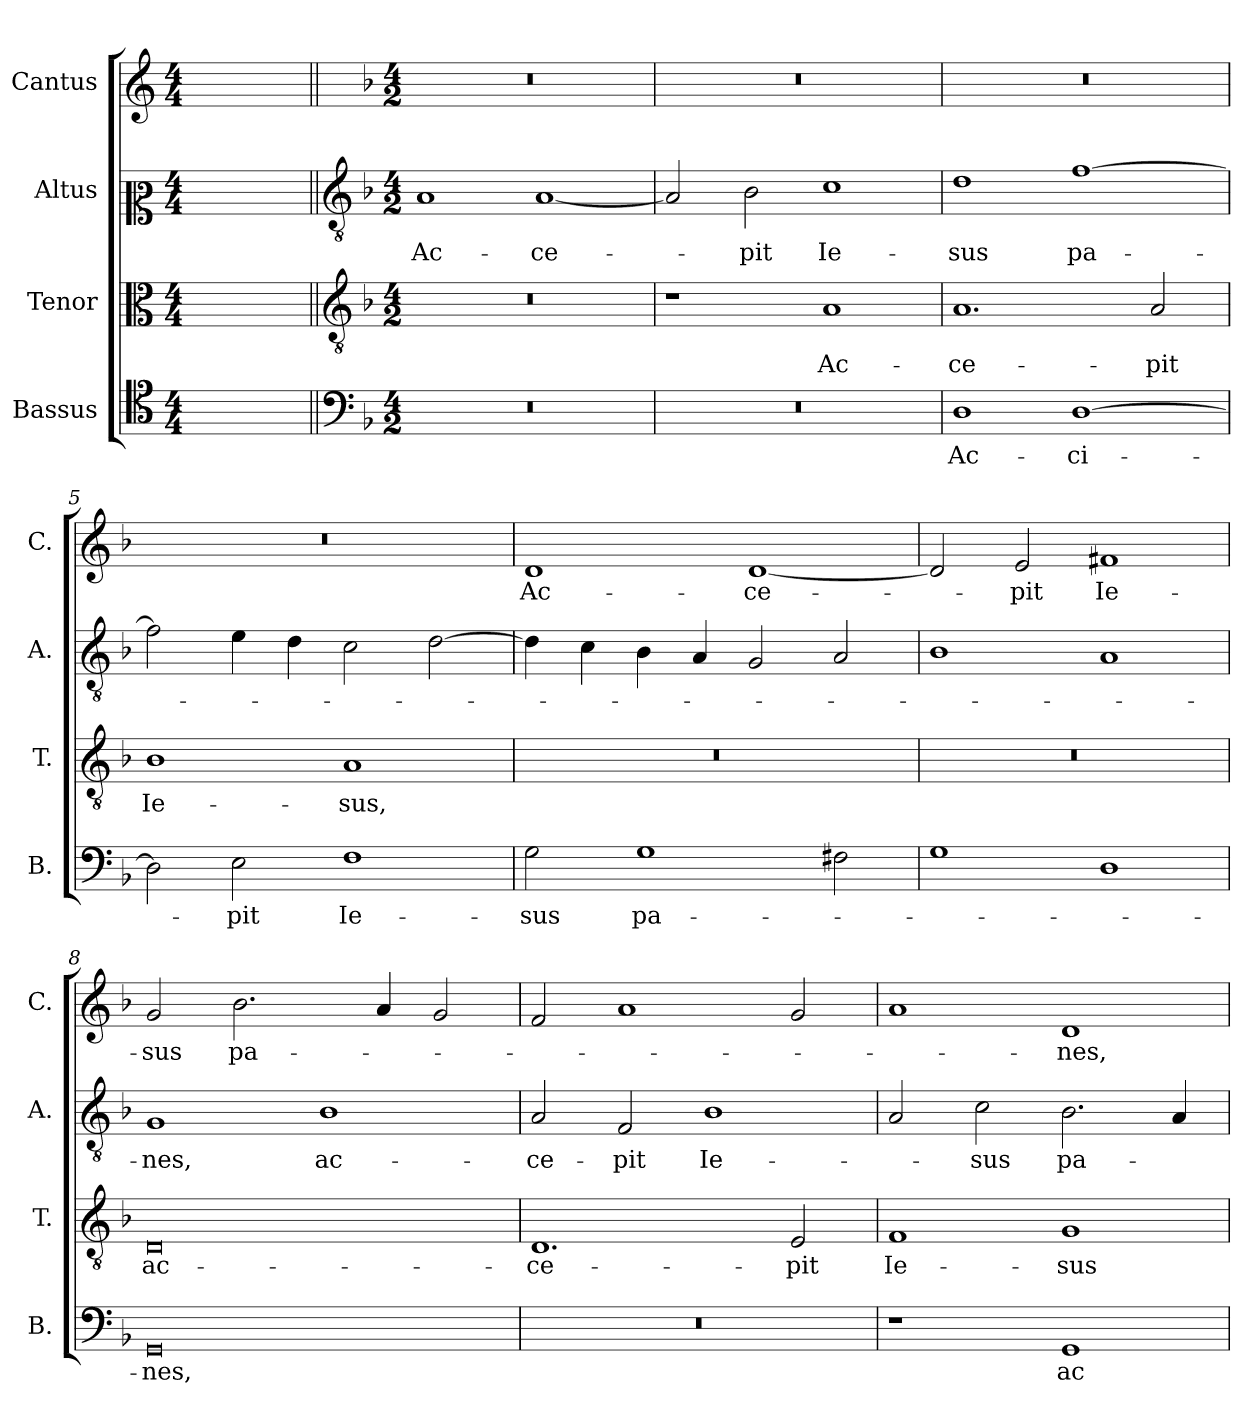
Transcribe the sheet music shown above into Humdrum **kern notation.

**kern	**text	**kern	**text	**kern	**text	**kern	**text
*part4	*part4	*part3	*part3	*part2	*part2	*part1	*part1
*staff4	*staff4	*staff3	*staff3	*staff2	*staff2	*staff1	*staff1
*I"Bassus	*	*I"Tenor	*	*I"Altus	*	*I"Cantus	*
*I'B.	*	*I'T.	*	*I'A.	*	*I'C.	*
*clefC4	*	*clefC3	*	*clefC2	*	*clefG2	*
*	*	*ITrd7c12	*	*ITrd7c12	*	*	*
*k[]	*	*k[]	*	*k[]	*	*k[]	*
*a:	*	*a:	*	*a:	*	*a:	*
*M4/4	*	*M4/4	*	*M4/4	*	*M4/4	*
=1	=1	=1	=1	=1	=1	=1	=1
1ryy	.	1ryy	.	1ryy	.	1ryy	.
=2||	=2||	=2||	=2||	=2||	=2||	=2||	=2||
*clefF4	*	*clefGv2	*	*clefGv2	*	*	*
*k[b-]	*	*k[b-]	*	*k[b-]	*	*k[b-]	*
*F:	*	*F:	*	*F:	*	*F:	*
*M4/2	*	*M4/2	*	*M4/2	*	*M4/2	*
!LO:N:vis=1	!	!LO:N:vis=1	!	!	!LO:LY:b	!LO:N:vis=1	!
0r	.	0r	.	1AA	Ac-	0r	.
!	!	!	!	!	!LO:LY:b	!	!
.	.	.	.	[<1AA	-ce-	.	.
=3	=3	=3	=3	=3	=3	=3	=3
!LO:N:vis=1	!	!	!	!	!	!LO:N:vis=1	!
0r	.	1r	.	2AA/]	.	0r	.
!	!	!	!	!	!LO:LY:b	!	!
.	.	.	.	2BB-\	-pit	.	.
!	!	!	!LO:LY:b	!	!LO:LY:b	!	!
.	.	1AA	Ac-	1C	Ie-	.	.
=4	=4	=4	=4	=4	=4	=4	=4
!	!LO:LY:b	!	!LO:LY:b	!	!LO:LY:b	!LO:N:vis=1	!
1D	Ac-	1.AA	-ce-	1D	-sus	0r	.
!	!LO:LY:b	!	!	!	!LO:LY:b	!	!
[>1D	-ci-	.	.	[>1F	pa-	.	.
!	!	!	!LO:LY:b	!	!	!	!
.	.	2AA/	-pit	.	.	.	.
=5	=5	=5	=5	=5	=5	=5	=5
!	!	!	!LO:LY:b	!	!	!LO:N:vis=1	!
2D\]	.	1BB-	Ie-	2F\]	.	0r	.
!	!LO:LY:b	!	!	!	!	!	!
2E\	-pit	.	.	4E\	.	.	.
.	.	.	.	4D\	.	.	.
!	!LO:LY:b	!	!LO:LY:b	!	!	!	!
1F	Ie-	1AA	-sus,	2C\	.	.	.
.	.	.	.	[>2D\	.	.	.
!!LO:LB:g=z
=6	=6	=6	=6	=6	=6	=6	=6
!	!LO:LY:b	!LO:N:vis=1	!	!	!	!	!LO:LY:b
2G\	-sus	0r	.	4D\]	.	1d	Ac-
.	.	.	.	4C\	.	.	.
!	!LO:LY:b	!	!	!	!	!	!
1G	pa-	.	.	4BB-\	.	.	.
.	.	.	.	4AA/	.	.	.
!	!	!	!	!	!	!	!LO:LY:b
.	.	.	.	2GG/	.	[<1d	-ce-
2F#X\	.	.	.	2AA/	.	.	.
=7	=7	=7	=7	=7	=7	=7	=7
!	!	!LO:N:vis=1	!	!	!	!	!
1G	.	0r	.	1BB-	.	2d/]	.
!	!	!	!	!	!	!	!LO:LY:b
.	.	.	.	.	.	2e/	-pit
!	!	!	!	!	!	!	!LO:LY:b
1D	.	.	.	1AA	.	1f#X	Ie-
=8	=8	=8	=8	=8	=8	=8	=8
!	!LO:LY:b	!	!LO:LY:b	!	!LO:LY:b	!	!LO:LY:b
0GG	-nes,	0DD	ac-	1GG	-nes,	2g/	-sus
!	!	!	!	!	!	!	!LO:LY:b
.	.	.	.	.	.	2.b-\	pa-
!	!	!	!	!	!LO:LY:b	!	!
.	.	.	.	1BB-	ac-	.	.
.	.	.	.	.	.	4a/	.
.	.	.	.	.	.	2g/	.
=9	=9	=9	=9	=9	=9	=9	=9
!LO:N:vis=1	!	!	!LO:LY:b	!	!LO:LY:b	!	!
0r	.	1.DD	-ce-	2AA/	-ce-	2f/	.
!	!	!	!	!	!LO:LY:b	!	!
.	.	.	.	2FF/	-pit	1a	.
!	!	!	!	!	!LO:LY:b	!	!
.	.	.	.	1BB-	Ie-	.	.
!	!	!	!LO:LY:b	!	!	!	!
.	.	2EE/	-pit	.	.	2g/	.
!!LO:PB:g=z
=10	=10	=10	=10	=10	=10	=10	=10
!	!	!	!LO:LY:b	!	!	!	!
1r	.	1FF	Ie-	2AA/	.	1a	.
!	!	!	!	!	!LO:LY:b	!	!
.	.	.	.	2C\	-sus	.	.
!	!LO:LY:b	!	!LO:LY:b	!	!LO:LY:b	!	!LO:LY:b
1GG	ac-	1GG	-sus	2.BB-\	pa-	1d	-nes,
.	.	.	.	4AA/	.	.	.
=	=	=	=	=	=	=	=
*-	*-	*-	*-	*-	*-	*-	*-
